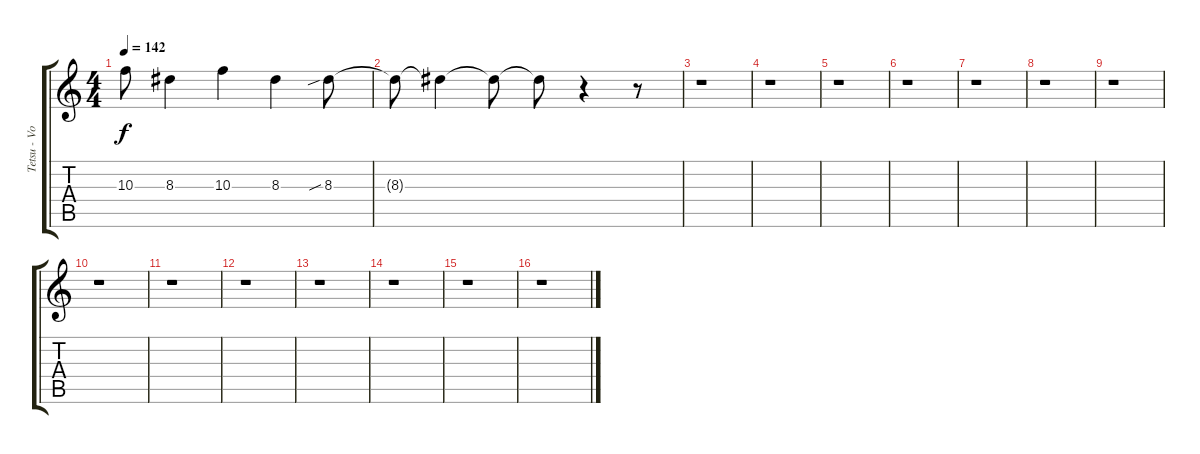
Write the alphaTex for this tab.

\track ("Tetsu - Vocals" "Tetsu - Vo") {instrument electricguitarjazz}
\staff {score tabs}
\tuning (E4 B3 G3 D3 A2 E2) {hide}
\ts (4 4)
\tempo 142
\clef g2
\ks c
10.3{t}.8{dy f} 8.3.4 10.3.4 8.3.4 8.3{sib}.8 |
8.3{t}.8 8.3{t}.4 8.3{t}.8 8.3{t}.8 r.4 r.8 |
r.1 |
r.1 |
r.1 |
r.1 |
r.1 |
r.1 |
r.1 |
r.1 |
r.1 |
r.1 |
r.1 |
r.1 |
r.1 |
r.1
